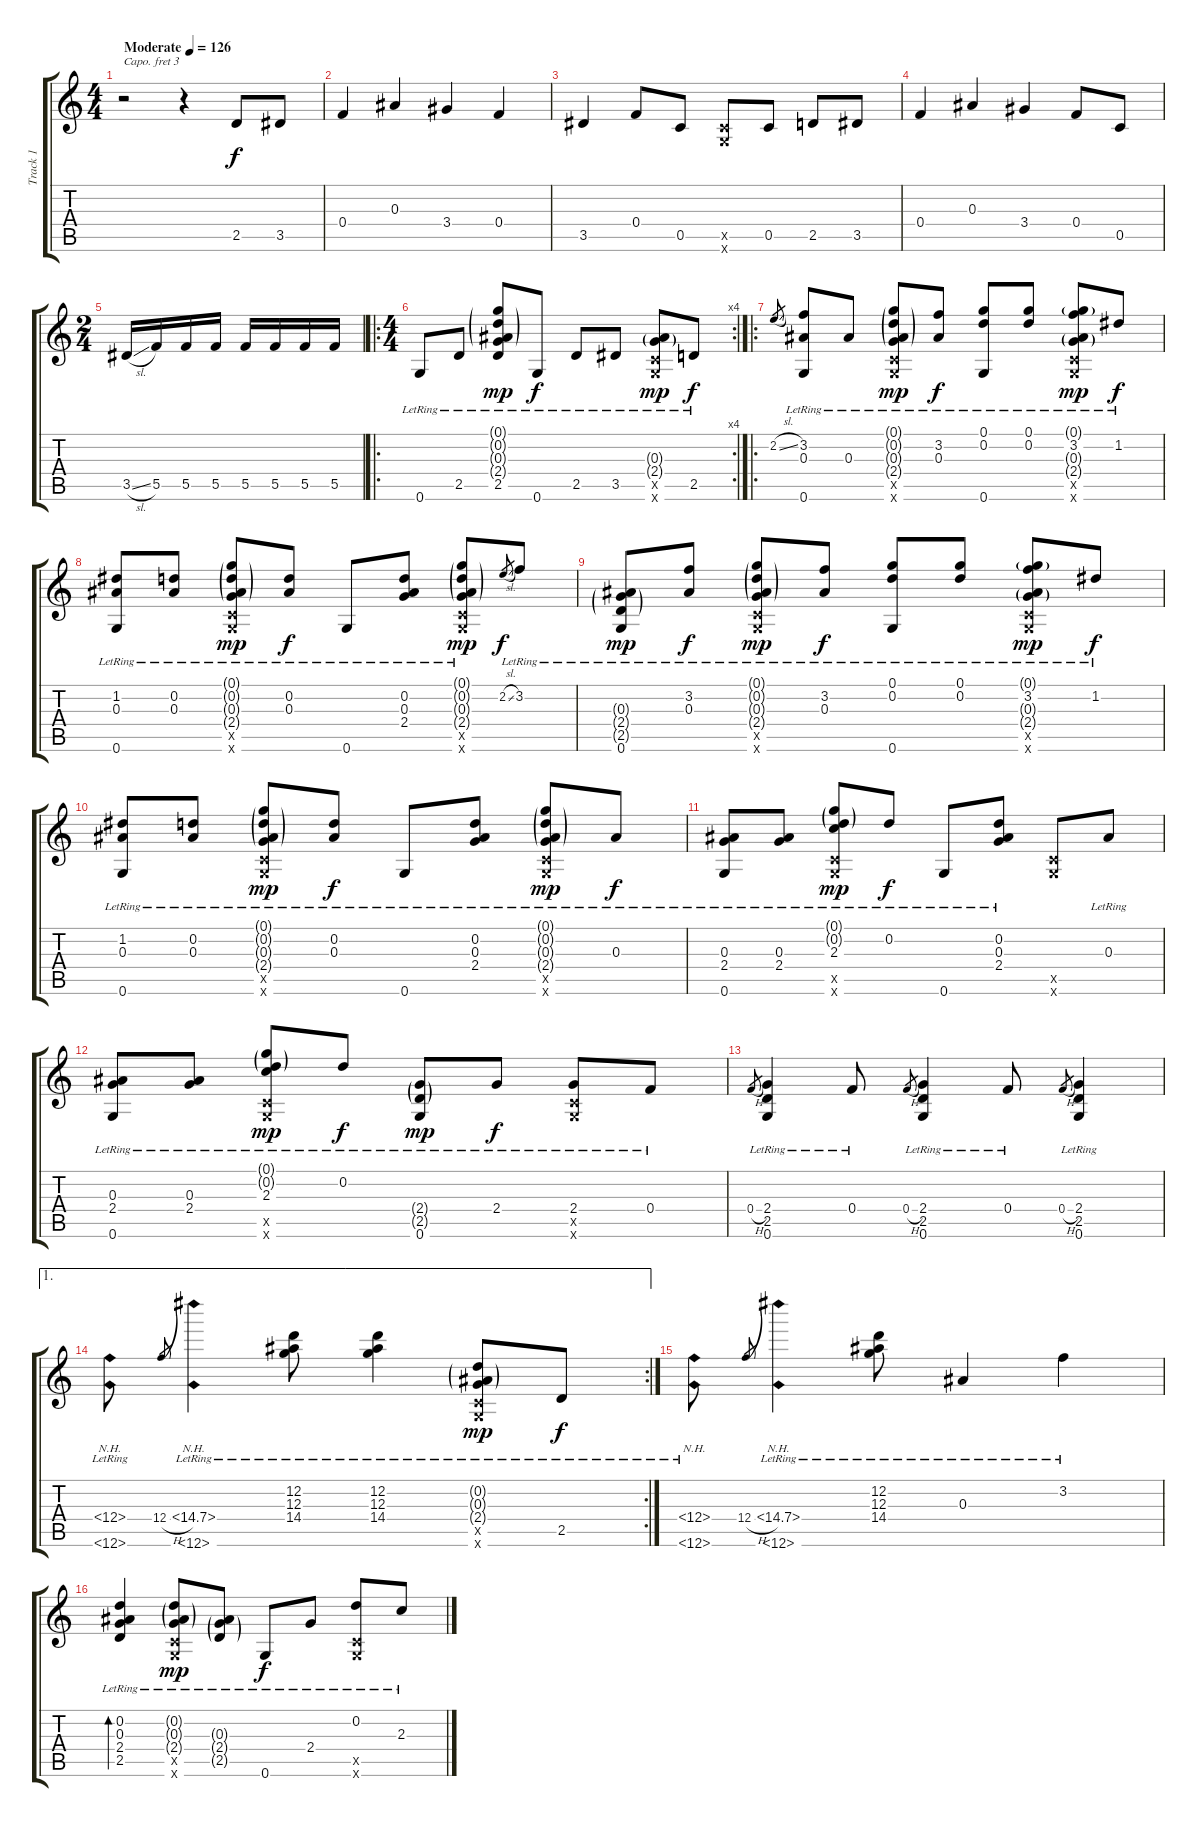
\track ("Track 1" "Track 1") {instrument acousticguitarsteel}
\staff {score tabs}
\capo 3
\tuning (E4 B3 G3 D3 A2 E2) {hide}
\ts (4 4)
\tempo (126 "Moderate")
\clef g2
\ks c
r.2{dy f instrument acousticguitarsteel} r.4 2.5.8 3.5.8 |
0.4.4 0.3.4 3.4.4 0.4.4 |
3.5.4 0.4.8 0.5.8 (0.5{x} 0.6{x}).8 0.5.8 2.5.8 3.5.8 |
0.4.4 0.3.4 3.4.4 0.4.8 0.5.8 |
\ts (2 4)
3.5{sl}.16 5.5.16 5.5.16 5.5.16 5.5.16 5.5.16 5.5.16 5.5.16 |
\ro
\rc 4
\ts (4 4)
0.6{lr}.8 2.5{lr}.8 (0.1{g lr} 0.2{g lr} 0.3{g lr} 2.4{g lr} 2.5{lr}).8{dy mp} 0.6{lr}.8{dy f} 2.5{lr}.8 3.5{lr}.8 (0.3{g lr} 2.4{g lr} 0.5{x} 0.6{x}).8{dy mp} 2.5{lr}.8{dy f} |
\ro
2.2{sl}.8{gr} (3.2{lr} 0.3{lr} 0.6{lr}).8 0.3{lr}.8 (0.1{g lr} 0.2{g lr} 0.3{g lr} 2.4{g lr} 0.5{x} 0.6{x}).8{dy mp} (3.2{lr} 0.3{lr}).8{dy f} (0.1{lr} 0.2{lr} 0.6{lr}).8 (0.1{lr} 0.2{lr}).8 (0.1{g lr} 3.2{lr} 0.3{g lr} 2.4{g lr} 0.5{x} 0.6{x}).8{dy mp} 1.2{lr}.8{dy f} |
(1.2{lr} 0.3{lr} 0.6{lr}).8 (0.2{lr} 0.3{lr}).8 (0.1{g lr} 0.2{g lr} 0.3{g lr} 2.4{g lr} 0.5{x} 0.6{x}).8{dy mp} (0.2{lr} 0.3{lr}).8{dy f} 0.6{lr}.8 (0.2{lr} 0.3{lr} 2.4{lr}).8 (0.1{g lr} 0.2{g lr} 0.3{g lr} 2.4{g lr} 0.5{x} 0.6{x}).8{dy mp} 2.2{sl}.8{gr dy f} 3.2{lr}.8 |
(0.3{g lr} 2.4{g lr} 2.5{g lr} 0.6{lr}).8{dy mp} (3.2{lr} 0.3{lr}).8{dy f} (0.1{g lr} 0.2{g lr} 0.3{g lr} 2.4{g lr} 0.5{x} 0.6{x}).8{dy mp} (3.2{lr} 0.3{lr}).8{dy f} (0.1{lr} 0.2{lr} 0.6{lr}).8 (0.1{lr} 0.2{lr}).8 (0.1{g lr} 3.2{lr} 0.3{g lr} 2.4{g lr} 0.5{x} 0.6{x}).8{dy mp} 1.2{lr}.8{dy f} |
(1.2{lr} 0.3{lr} 0.6{lr}).8 (0.2{lr} 0.3{lr}).8 (0.1{g lr} 0.2{g lr} 0.3{g lr} 2.4{g lr} 0.5{x} 0.6{x}).8{dy mp} (0.2{lr} 0.3{lr}).8{dy f} 0.6{lr}.8 (0.2{lr} 0.3{lr} 2.4{lr}).8 (0.1{g lr} 0.2{g lr} 0.3{g lr} 2.4{g lr} 0.5{x} 0.6{x}).8{dy mp} 0.3{lr}.8{dy f} |
(0.3{lr} 2.4{lr} 0.6{lr}).8 (0.3{lr} 2.4{lr}).8 (0.1{g lr} 0.2{g lr} 2.3{lr} 0.5{x} 0.6{x}).8{dy mp} 0.2{lr}.8{dy f} 0.6{lr}.8 (0.2{lr} 0.3{lr} 2.4{lr}).8 (0.5{x} 0.6{x}).8 0.3{lr}.8 |
(0.3{lr} 2.4{lr} 0.6{lr}).8 (0.3{lr} 2.4{lr}).8 (0.1{g lr} 0.2{g lr} 2.3{lr} 0.5{x} 0.6{x}).8{dy mp} 0.2{lr}.8{dy f} (2.4{g lr} 2.5{g lr} 0.6{lr}).8{dy mp} 2.4{lr}.8{dy f} (2.4{lr} 0.5{x} 0.6{x}).8 0.4{lr}.8 |
0.4{h}.8{gr} (2.4{lr} 2.5{lr} 0.6{lr}).4 0.4{lr}.8 0.4{h}.8{gr} (2.4{lr} 2.5{lr} 0.6{lr}).4 0.4{lr}.8 0.4{h}.8{gr} (2.4{lr} 2.5{lr} 0.6{lr}).4 |
\ae 1
\rc 2
(12.4{nh lr} 12.6{nh lr}).8 12.4{h}.8{gr} (14.4{nh lr} 12.6{nh lr}).4 (12.2{lr} 12.3{lr} 14.4{lr}).8 (12.2{lr} 12.3{lr} 14.4{lr}).4 (0.2{g lr} 0.3{g lr} 2.4{g lr} 0.5{x} 0.6{x}).8{dy mp} 2.5{lr}.8{dy f} |
(12.4{nh lr} 12.6{nh lr}).8 12.4{h}.8{gr} (14.4{nh lr} 12.6{nh lr}).4 (12.2{lr} 12.3{lr} 14.4{lr}).8 0.3{lr}.4 3.2{lr}.4 |
(0.2{lr} 0.3{lr} 2.4{lr} 2.5{lr}).4{bd 480} (0.2{g lr} 0.3{g lr} 2.4{g lr} 0.5{x} 0.6{x}).8{dy mp} (0.3{g lr} 2.4{g lr} 2.5{g lr}).8 0.6{lr}.8{dy f} 2.4{lr}.8 (0.2{lr} 0.5{x} 0.6{x}).8 2.3{lr}.8
